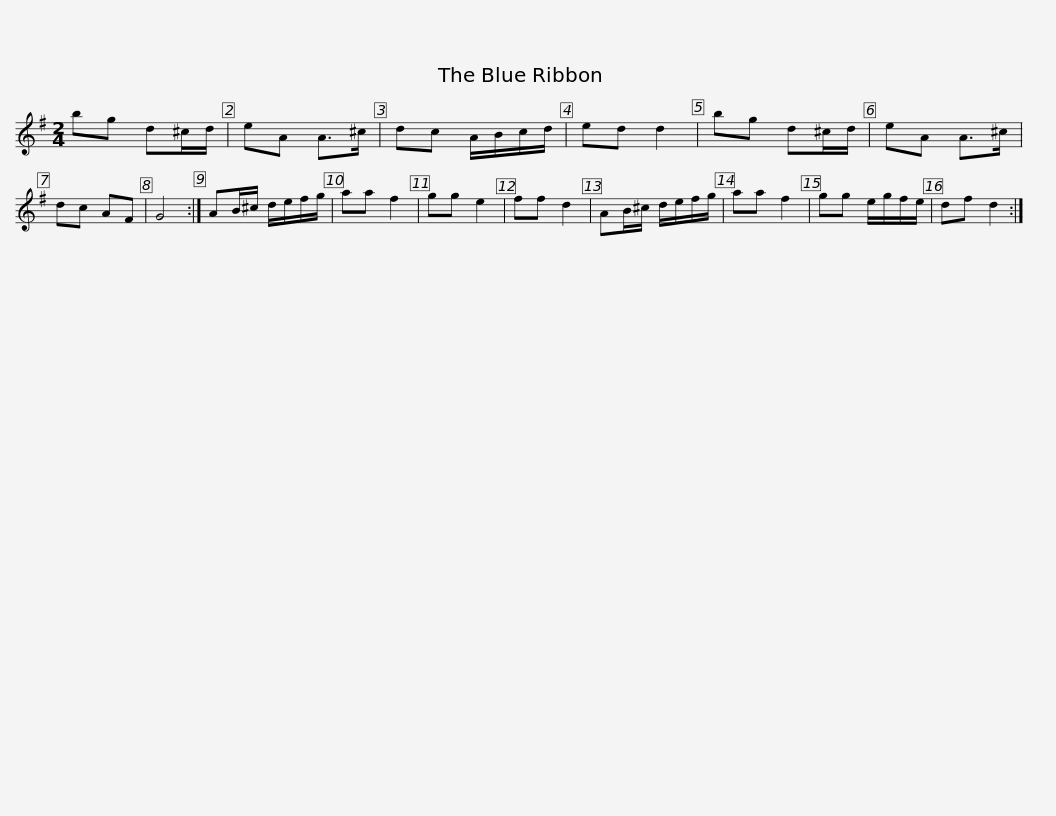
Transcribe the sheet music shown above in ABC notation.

X:1
L:1/8
M:2/4
I:linebreak $
K:G
V:1 treble
V:1
 bg d^c/d/ | eA A>^c | dc A/B/c/d/ | ed d2 | bg d^c/d/ | %5
 eA A>^c | dc AF | G4 :| AB/^c/ d/e/f/g/ |$ aa f2 | %10
 gg e2 | ff d2 | AB/^c/ d/e/f/g/ | aa f2 | gg e/g/f/e/ | %15
 df d2 :| %16
